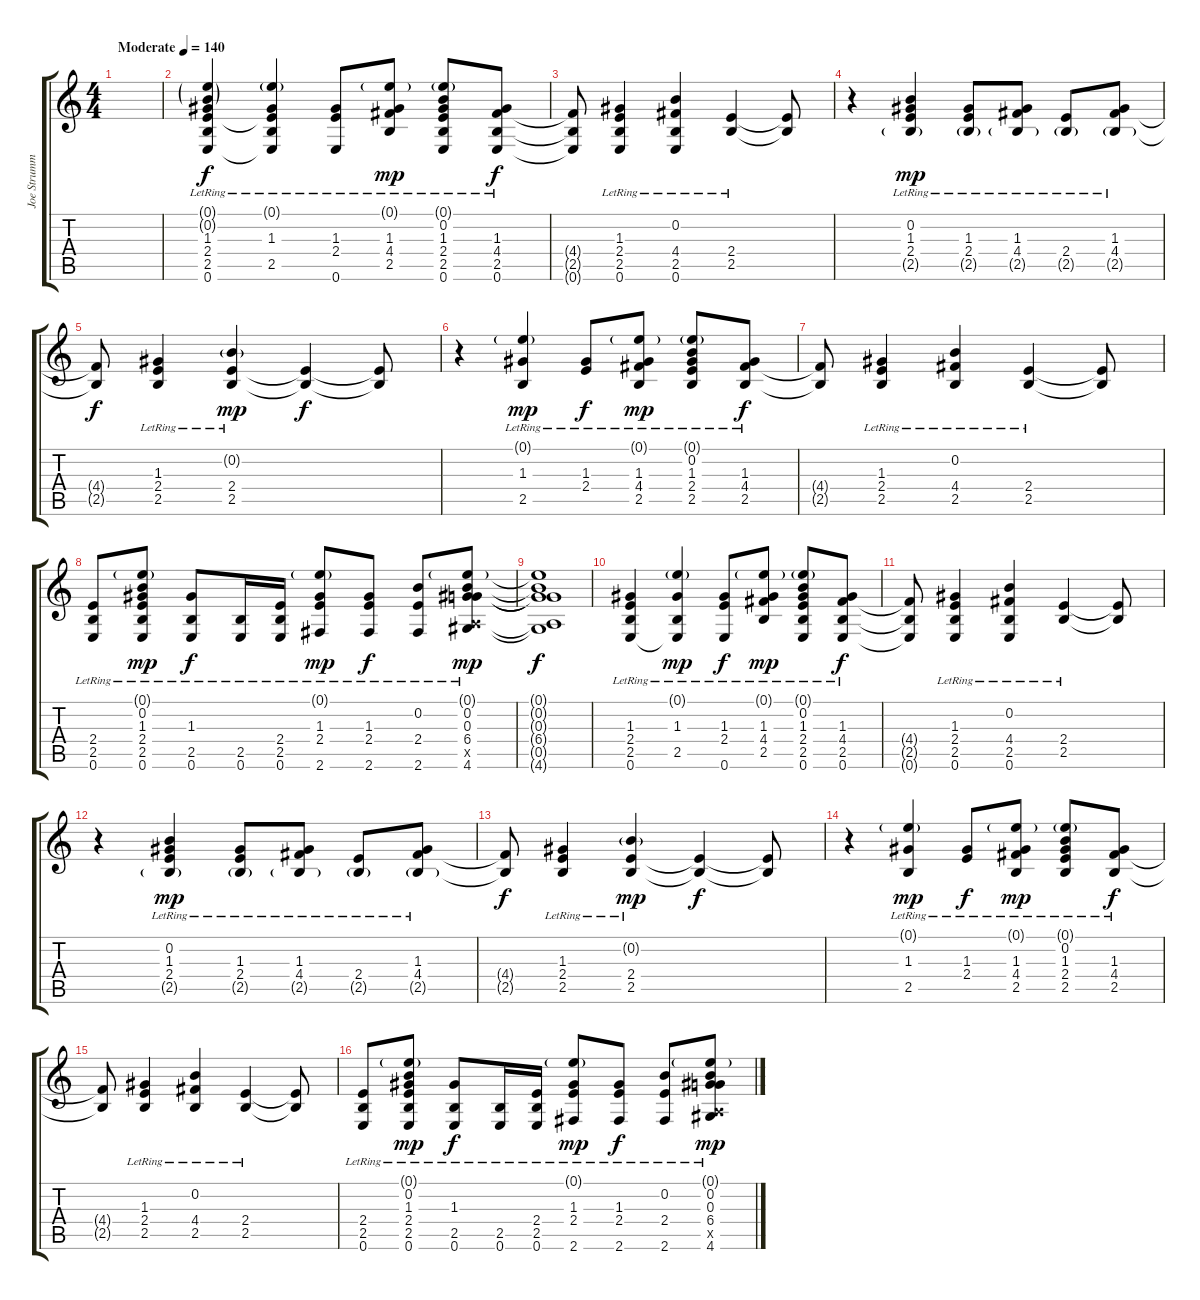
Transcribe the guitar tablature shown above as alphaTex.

\track ("Joe Strummer" "Joe Strumm") {instrument electricguitarclean}
\staff {score tabs}
\tuning (E4 B3 G3 D3 A2 E2) {hide}
\ts (4 4)
\tempo (140 "Moderate")
\clef g2
\ks c
|
(0.1{g} 0.2{g} 1.3{lr} 2.4{lr} 2.5{lr} 0.6{lr}).4 (0.1{g lr} 1.3{lr} 2.4{t} 2.5{lr} 0.6{t}).4 (1.3{lr} 2.4{lr} 0.6{lr}).8{dy f} (0.1{g lr} 1.3{lr} 4.4{lr} 2.5{lr}).8{dy mp} (0.1{g lr} 0.2{lr} 1.3{lr} 2.4{lr} 2.5{lr} 0.6{lr}).8 (1.3{lr} 4.4{lr} 2.5{lr} 0.6{lr}).8{dy f} |
(4.4{t} 2.5{t} 0.6{t}).8 (1.3{lr} 2.4{lr} 2.5{lr} 0.6{lr}).4 (0.2{lr} 4.4{lr} 2.5{lr} 0.6{lr}).4 (2.4{lr} 2.5{lr}).4 (2.4{t} 2.5{t}).8 |
r.4 (0.2{lr} 1.3{lr} 2.4{lr} 2.5{g lr}).4{dy mp} (1.3{lr} 2.4{lr} 2.5{g lr}).8 (1.3{lr} 4.4{lr} 2.5{g lr}).8 (2.4{lr} 2.5{g lr}).8 (1.3{lr} 4.4{lr} 2.5{g lr}).8 |
(4.4{t} 2.5{t}).8{dy f} (1.3{lr} 2.4{lr} 2.5{lr}).4 (0.2{g lr} 2.4{lr} 2.5{lr}).4{dy mp} (2.4{t} 2.5{t}).4{dy f} (2.4{t} 2.5{t}).8 |
r.4 (0.1{g lr} 1.3{lr} 2.5{lr}).4{dy mp} (1.3{lr} 2.4{lr}).8{dy f} (0.1{g lr} 1.3{lr} 4.4{lr} 2.5{lr}).8{dy mp} (0.1{g lr} 0.2{lr} 1.3{lr} 2.4{lr} 2.5{lr}).8 (1.3{lr} 4.4{lr} 2.5{lr}).8{dy f} |
(4.4{t} 2.5{t}).8 (1.3{lr} 2.4{lr} 2.5{lr}).4 (0.2{lr} 4.4{lr} 2.5{lr}).4 (2.4{lr} 2.5{lr}).4 (2.4{t} 2.5{t}).8 |
(2.4{lr} 2.5{lr} 0.6{lr}).8 (0.1{g lr} 0.2{lr} 1.3{lr} 2.4{lr} 2.5{lr} 0.6{lr}).8{dy mp} (1.3{lr} 2.5{lr} 0.6{lr}).8{dy f} (2.5{lr} 0.6{lr}).16 (2.4{lr} 2.5{lr} 0.6{lr}).16 (0.1{g lr} 1.3{lr} 2.4{lr} 2.6{lr}).8{dy mp} (1.3{lr} 2.4{lr} 2.6{lr}).8{dy f} (0.2{lr} 2.4{lr} 2.6{lr}).8 (0.1{g lr} 0.2{lr} 0.3{lr} 6.4{lr} 0.5{x} 4.6{lr}).8{dy mp} |
(0.1{t} 0.2{t} 0.3{t} 6.4{t} 0.5{t} 4.6{t}).1{dy f} |
(1.3{lr} 2.4{lr} 2.5{lr} 0.6{lr}).4 (0.1{g lr} 1.3{lr} 2.5{lr} 0.6{t}).4{dy mp} (1.3{lr} 2.4{lr} 0.6{lr}).8{dy f} (0.1{g lr} 1.3{lr} 4.4{lr} 2.5{lr}).8{dy mp} (0.1{g lr} 0.2{lr} 1.3{lr} 2.4{lr} 2.5{lr} 0.6{lr}).8 (1.3{lr} 4.4{lr} 2.5{lr} 0.6{lr}).8{dy f} |
(4.4{t} 2.5{t} 0.6{t}).8 (1.3{lr} 2.4{lr} 2.5{lr} 0.6{lr}).4 (0.2{lr} 4.4{lr} 2.5{lr} 0.6{lr}).4 (2.4{lr} 2.5{lr}).4 (2.4{t} 2.5{t}).8 |
r.4 (0.2{lr} 1.3{lr} 2.4{lr} 2.5{g lr}).4{dy mp} (1.3{lr} 2.4{lr} 2.5{g lr}).8 (1.3{lr} 4.4{lr} 2.5{g lr}).8 (2.4{lr} 2.5{g lr}).8 (1.3{lr} 4.4{lr} 2.5{g lr}).8 |
(4.4{t} 2.5{t}).8{dy f} (1.3{lr} 2.4{lr} 2.5{lr}).4 (0.2{g lr} 2.4{lr} 2.5{lr}).4{dy mp} (2.4{t} 2.5{t}).4{dy f} (2.4{t} 2.5{t}).8 |
r.4 (0.1{g lr} 1.3{lr} 2.5{lr}).4{dy mp} (1.3{lr} 2.4{lr}).8{dy f} (0.1{g lr} 1.3{lr} 4.4{lr} 2.5{lr}).8{dy mp} (0.1{g lr} 0.2{lr} 1.3{lr} 2.4{lr} 2.5{lr}).8 (1.3{lr} 4.4{lr} 2.5{lr}).8{dy f} |
(4.4{t} 2.5{t}).8 (1.3{lr} 2.4{lr} 2.5{lr}).4 (0.2{lr} 4.4{lr} 2.5{lr}).4 (2.4{lr} 2.5{lr}).4 (2.4{t} 2.5{t}).8 |
(2.4{lr} 2.5{lr} 0.6{lr}).8 (0.1{g lr} 0.2{lr} 1.3{lr} 2.4{lr} 2.5{lr} 0.6{lr}).8{dy mp} (1.3{lr} 2.5{lr} 0.6{lr}).8{dy f} (2.5{lr} 0.6{lr}).16 (2.4{lr} 2.5{lr} 0.6{lr}).16 (0.1{g lr} 1.3{lr} 2.4{lr} 2.6{lr}).8{dy mp} (1.3{lr} 2.4{lr} 2.6{lr}).8{dy f} (0.2{lr} 2.4{lr} 2.6{lr}).8 (0.1{g lr} 0.2{lr} 0.3{lr} 6.4{lr} 0.5{x} 4.6{lr}).8{dy mp}
